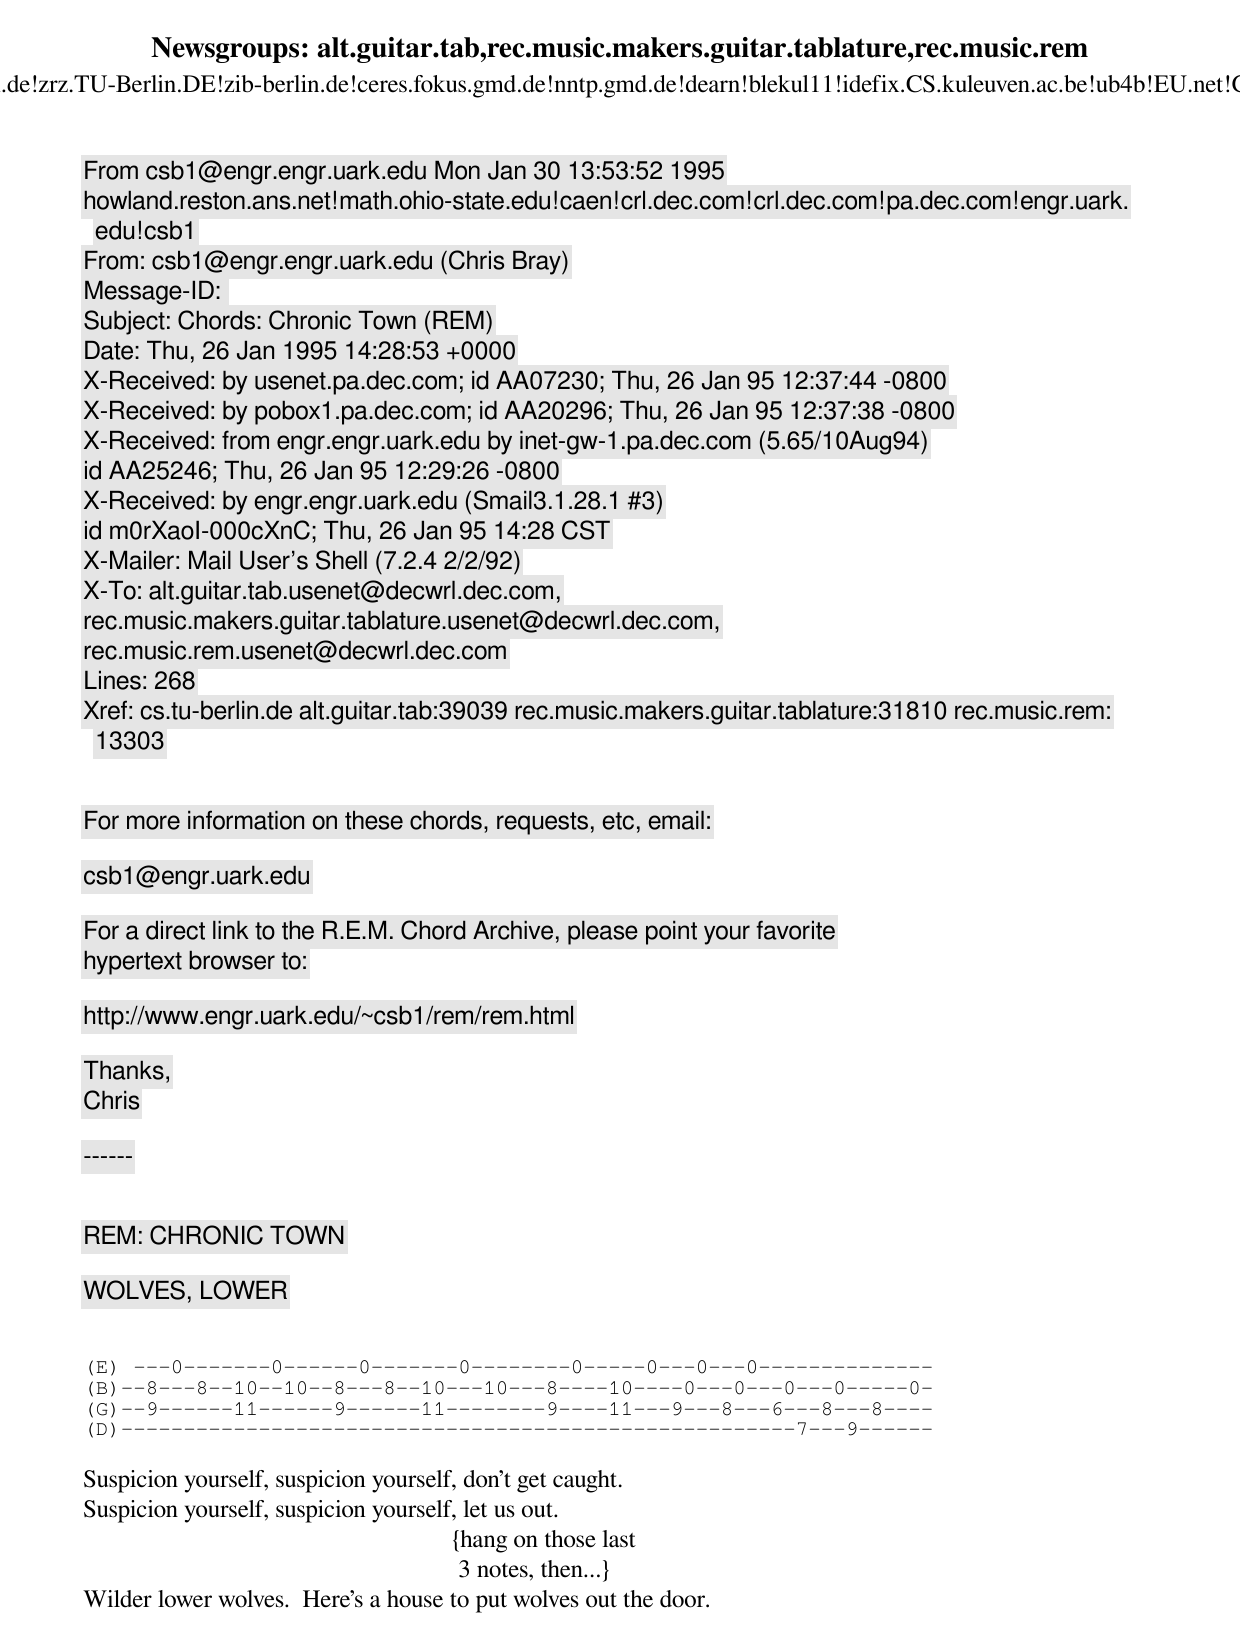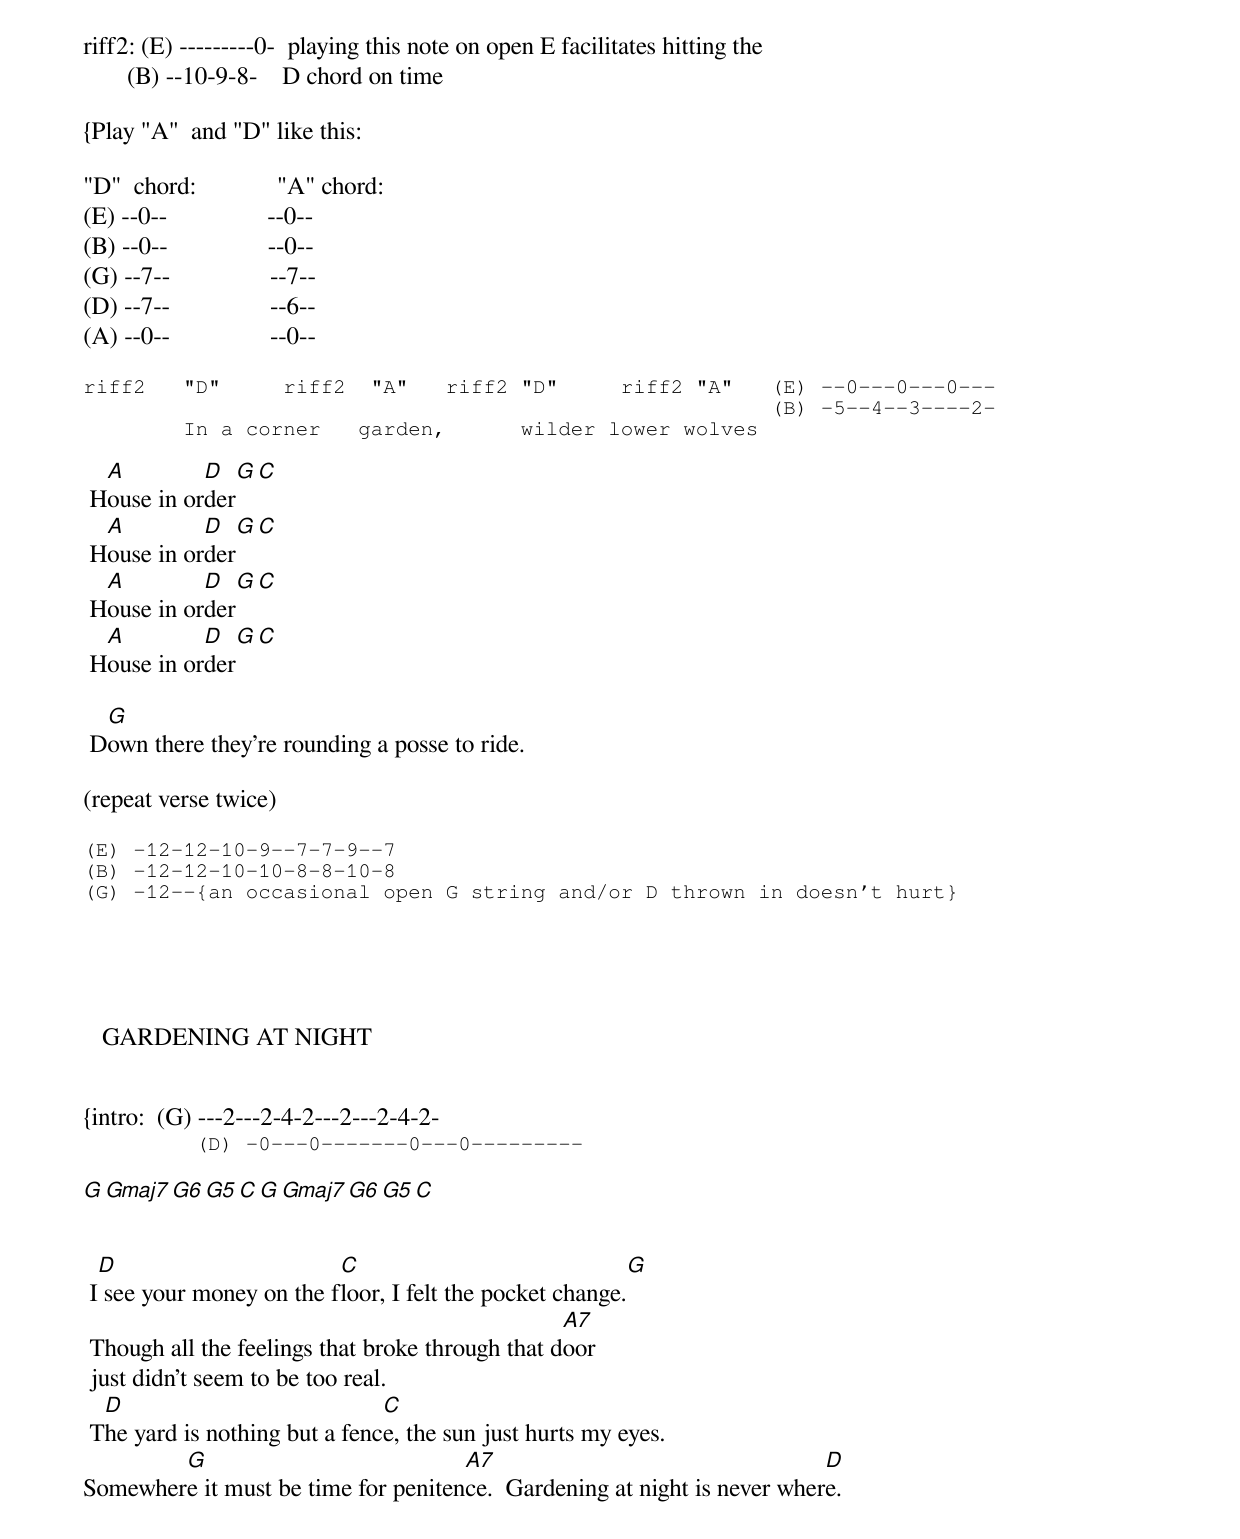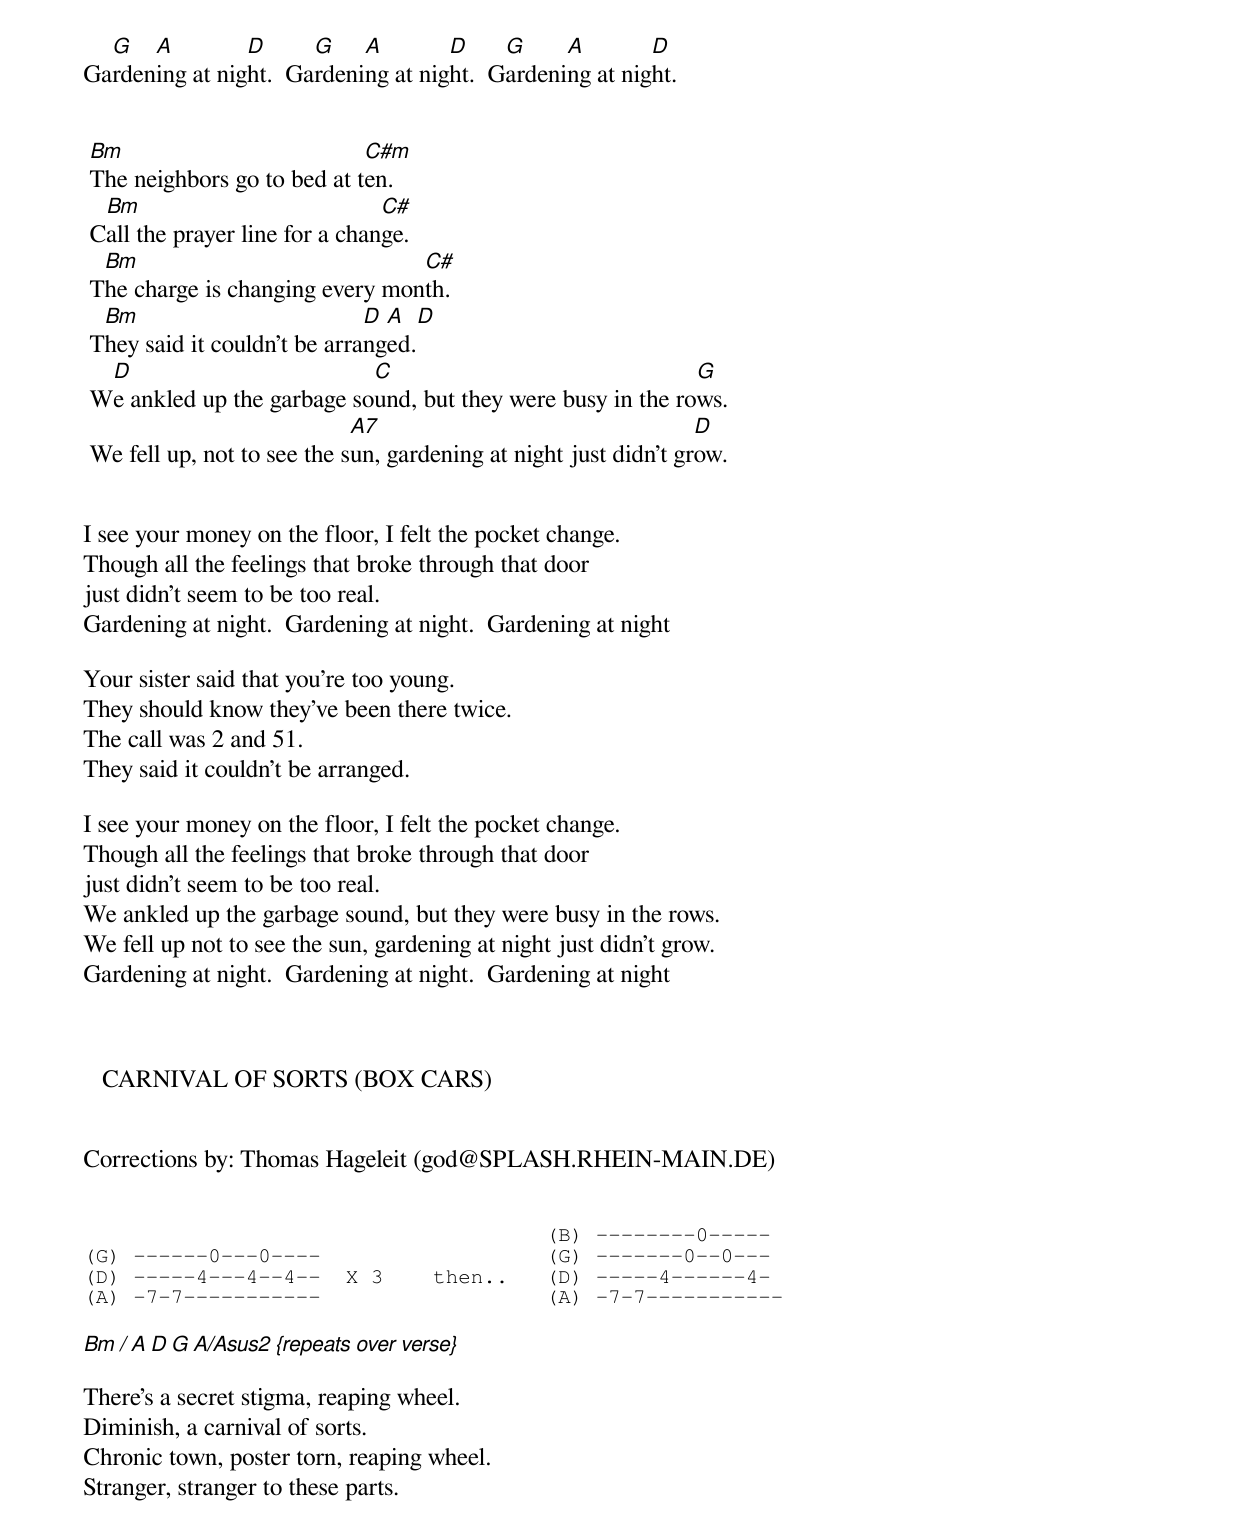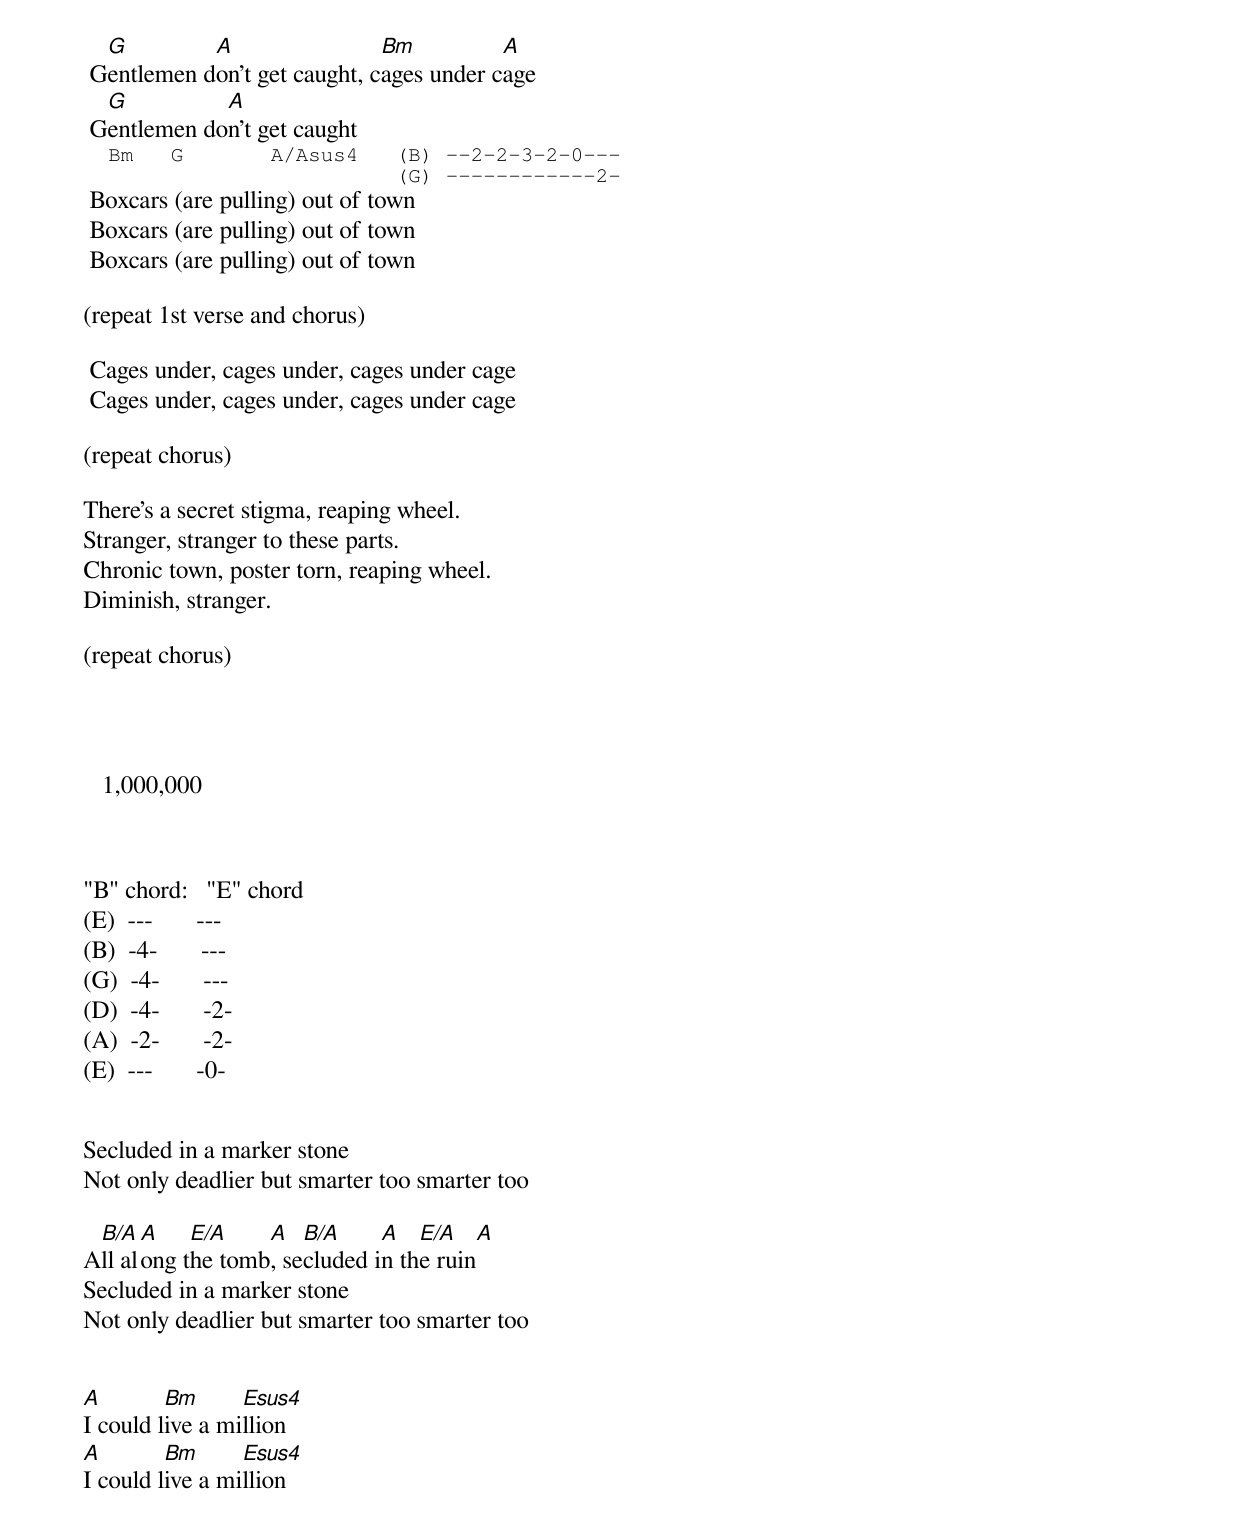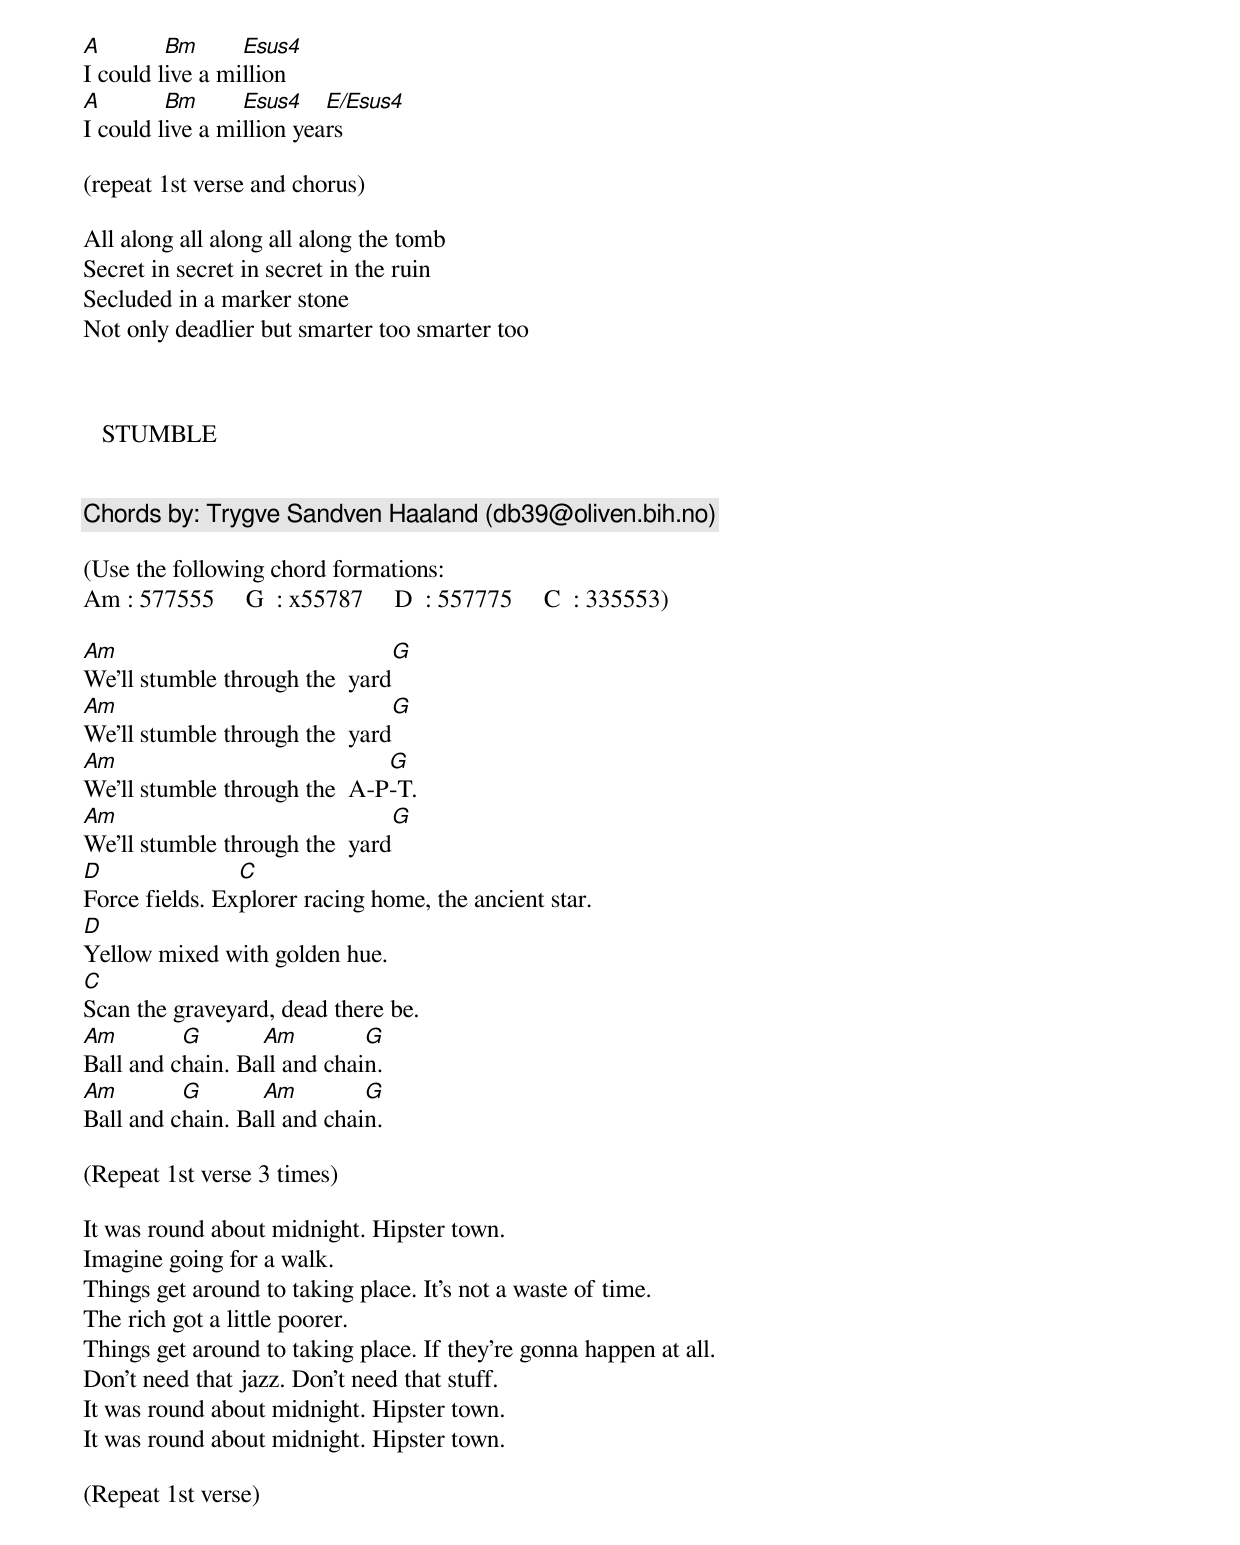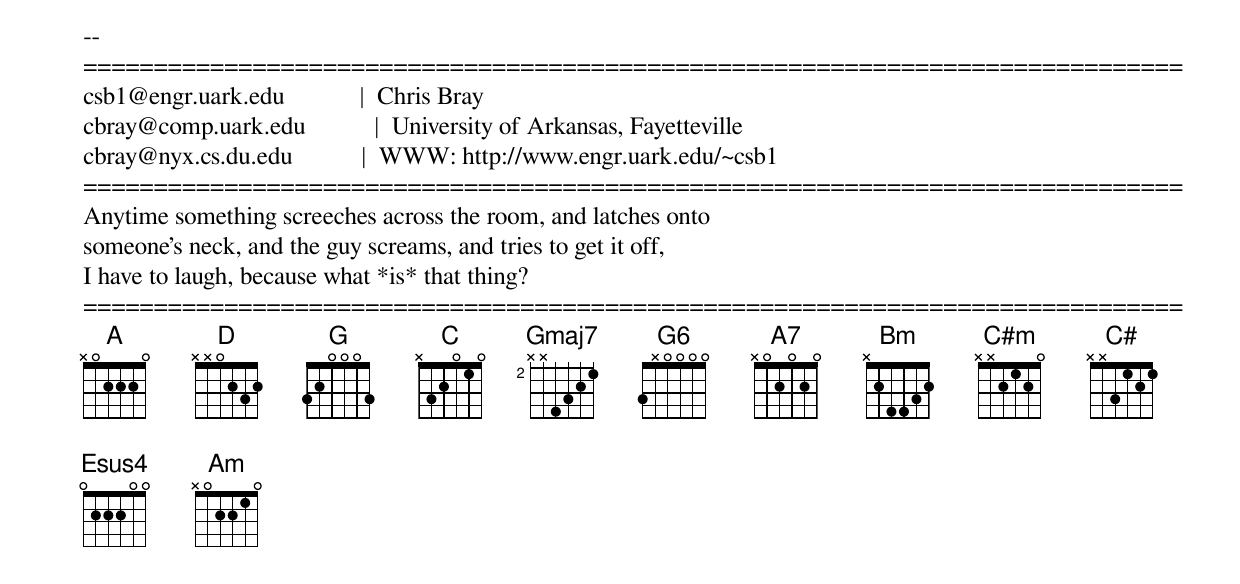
From csb1@engr.engr.uark.edu Mon Jan 30 13:53:52 1995
Newsgroups: alt.guitar.tab,rec.music.makers.guitar.tablature,rec.music.rem
Path: cs.tu-berlin.de!zrz.TU-Berlin.DE!zib-berlin.de!ceres.fokus.gmd.de!nntp.gmd.de!dearn!blekul11!idefix.CS.kuleuven.ac.be!ub4b!EU.net!Germany.EU.net!
 howland.reston.ans.net!math.ohio-state.edu!caen!crl.dec.com!crl.dec.com!pa.dec.com!engr.uark.edu!csb1
From: csb1@engr.engr.uark.edu (Chris Bray)
Message-ID: <m0rXaoI-000cXnC@engr.engr.uark.edu>
Subject: Chords: Chronic Town (REM)
Date: Thu, 26 Jan 1995 14:28:53 +0000
X-Received: by usenet.pa.dec.com; id AA07230; Thu, 26 Jan 95 12:37:44 -0800
X-Received: by pobox1.pa.dec.com; id AA20296; Thu, 26 Jan 95 12:37:38 -0800
X-Received: from engr.engr.uark.edu by inet-gw-1.pa.dec.com (5.65/10Aug94)
	id AA25246; Thu, 26 Jan 95 12:29:26 -0800
X-Received: by engr.engr.uark.edu (Smail3.1.28.1 #3)
	id m0rXaoI-000cXnC; Thu, 26 Jan 95 14:28 CST
X-Mailer: Mail User's Shell (7.2.4 2/2/92)
X-To: alt.guitar.tab.usenet@decwrl.dec.com,
        rec.music.makers.guitar.tablature.usenet@decwrl.dec.com,
        rec.music.rem.usenet@decwrl.dec.com
Lines: 268
Xref: cs.tu-berlin.de alt.guitar.tab:39039 rec.music.makers.guitar.tablature:31810 rec.music.rem:13303


For more information on these chords, requests, etc, email:

csb1@engr.uark.edu

For a direct link to the R.E.M. Chord Archive, please point your favorite
hypertext browser to:

http://www.engr.uark.edu/~csb1/rem/rem.html

Thanks,
Chris

------


   REM: CHRONIC TOWN

   WOLVES, LOWER


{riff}
(E) ---0-------0------0-------0--------0-----0---0---0--------------
(B)--8---8--10--10--8---8--10---10---8----10----0---0---0---0-----0-
(G)--9------11------9------11--------9----11---9---8---6---8---8----
(D)------------------------------------------------------7---9------

Suspicion yourself, suspicion yourself, don't get caught.
Suspicion yourself, suspicion yourself, let us out.
                                                           {hang on those last
                                                            3 notes, then...}
Wilder lower wolves.  Here's a house to put wolves out the door.

riff2: (E) ---------0-  playing this note on open E facilitates hitting the
       (B) --10-9-8-    D chord on time

{Play "A"  and "D" like this:

"D"  chord:             "A" chord:
(E) --0--                --0--
(B) --0--                --0--
(G) --7--                --7--
(D) --7--                --6--
(A) --0--                --0--

riff2   "D"     riff2  "A"   riff2 "D"     riff2 "A"   (E) --0---0---0---
                                                       (B) -5--4--3----2-
        In a corner   garden,      wilder lower wolves

  A         D       G    C
 House in order
  A         D       G    C
 House in order
  A         D       G    C
 House in order
  A         D       G    C
 House in order

  G
 Down there they're rounding a posse to ride.

(repeat verse twice)

{Do the break like this:}
(E) -12-12-10-9--7-7-9--7
(B) -12-12-10-10-8-8-10-8
(G) -12--{an occasional open G string and/or D thrown in doesn't hurt}

{end song on Em7}




   GARDENING AT NIGHT


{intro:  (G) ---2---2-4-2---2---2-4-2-
         (D) -0---0-------0---0---------

G  Gmaj7  G6  G5   C       G Gmaj7  G6  G5  C


  D                       C                                       G
 I see your money on the floor, I felt the pocket change.
                                                  A7
 Though all the feelings that broke through that door
 just didn't seem to be too real.
  D                            C
 The yard is nothing but a fence, the sun just hurts my eyes.
        G                            A7                                   D
Somewhere it must be time for penitence.  Gardening at night is never where.
  G   A         D      G    A        D     G     A        D
Gardening at night.  Gardening at night.  Gardening at night.


 Bm                          C#m
 The neighbors go to bed at ten.
  Bm                            C#
 Call the prayer line for a change.
  Bm                             C#
 The charge is changing every month.
  Bm                          D A     D
 They said it couldn't be arranged.
  D                         C                                G
 We ankled up the garbage sound, but they were busy in the rows.
                             A7                                   D
 We fell up, not to see the sun, gardening at night just didn't grow.

{same as before}

I see your money on the floor, I felt the pocket change.
Though all the feelings that broke through that door
just didn't seem to be too real.
Gardening at night.  Gardening at night.  Gardening at night

Your sister said that you're too young.
They should know they've been there twice.
The call was 2 and 51.
They said it couldn't be arranged.

I see your money on the floor, I felt the pocket change.
Though all the feelings that broke through that door
just didn't seem to be too real.
We ankled up the garbage sound, but they were busy in the rows.
We fell up not to see the sun, gardening at night just didn't grow.
Gardening at night.  Gardening at night.  Gardening at night



   CARNIVAL OF SORTS (BOX CARS)


Corrections by: Thomas Hageleit (god@SPLASH.RHEIN-MAIN.DE)


{opening riff:}
                                     (B) --------0-----
(G) ------0---0----                  (G) -------0--0---
(D) -----4---4--4--  X 3    then..   (D) -----4------4-
(A) -7-7-----------                  (A) -7-7-----------

Bm /  A  D  G   A/Asus2  {repeats over verse}

There's a secret stigma, reaping wheel.
Diminish, a carnival of sorts.
Chronic town, poster torn, reaping wheel.
Stranger, stranger to these parts.

  G         A                 Bm          A
 Gentlemen don't get caught, cages under cage
  G          A
 Gentlemen don't get caught
  Bm   G       A/Asus4   (B) --2-2-3-2-0---
                         (G) ------------2-
 Boxcars (are pulling) out of town
 Boxcars (are pulling) out of town
 Boxcars (are pulling) out of town

(repeat 1st verse and chorus)

 {do opening riff}
 Cages under, cages under, cages under cage
 Cages under, cages under, cages under cage

(repeat chorus)

There's a secret stigma, reaping wheel.
Stranger, stranger to these parts.
Chronic town, poster torn, reaping wheel.
Diminish, stranger.

(repeat chorus)




   1,000,000


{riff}

"B" chord:   "E" chord
(E)  ---       ---
(B)  -4-       ---
(G)  -4-       ---
(D)  -4-       -2-
(A)  -2-       -2-
(E)  ---       -0-

{alternate between these two chords with feeling}

Secluded in a marker stone
Not only deadlier but smarter too smarter too

 B/A  A    E/A    A   B/A     A   E/A   A
All along the tomb, secluded in the ruin
Secluded in a marker stone
Not only deadlier but smarter too smarter too


A        Bm      Esus4
I could live a million
A        Bm      Esus4
I could live a million
A        Bm      Esus4
I could live a million
A        Bm      Esus4    E/Esus4
I could live a million years

(repeat 1st verse and chorus)

All along all along all along the tomb
Secret in secret in secret in the ruin
Secluded in a marker stone
Not only deadlier but smarter too smarter too



   STUMBLE


[Chords by: Trygve Sandven Haaland (db39@oliven.bih.no)]

(Use the following chord formations:
Am : 577555     G  : x55787     D  : 557775     C  : 335553)

Am                              G
We'll stumble through the  yard
Am                              G
We'll stumble through the  yard
Am                            G
We'll stumble through the  A-P-T.
Am                              G
We'll stumble through the  yard
D               C
Force fields. Explorer racing home, the ancient star.
D
Yellow mixed with golden hue.
C
Scan the graveyard, dead there be.
Am        G       Am         G
Ball and chain. Ball and chain.
Am        G       Am         G
Ball and chain. Ball and chain.

(Repeat 1st verse 3 times)

It was round about midnight. Hipster town.
Imagine going for a walk.
Things get around to taking place. It's not a waste of time.
The rich got a little poorer.
Things get around to taking place. If they're gonna happen at all.
Don't need that jazz. Don't need that stuff.
It was round about midnight. Hipster town.
It was round about midnight. Hipster town.

(Repeat 1st verse)

--
==============================================================================
csb1@engr.uark.edu            |  Chris Bray
cbray@comp.uark.edu           |  University of Arkansas, Fayetteville
cbray@nyx.cs.du.edu           |  WWW: http://www.engr.uark.edu/~csb1
==============================================================================
Anytime something screeches across the room, and latches onto
someone's neck, and the guy screams, and tries to get it off,
I have to laugh, because what *is* that thing?
==============================================================================
